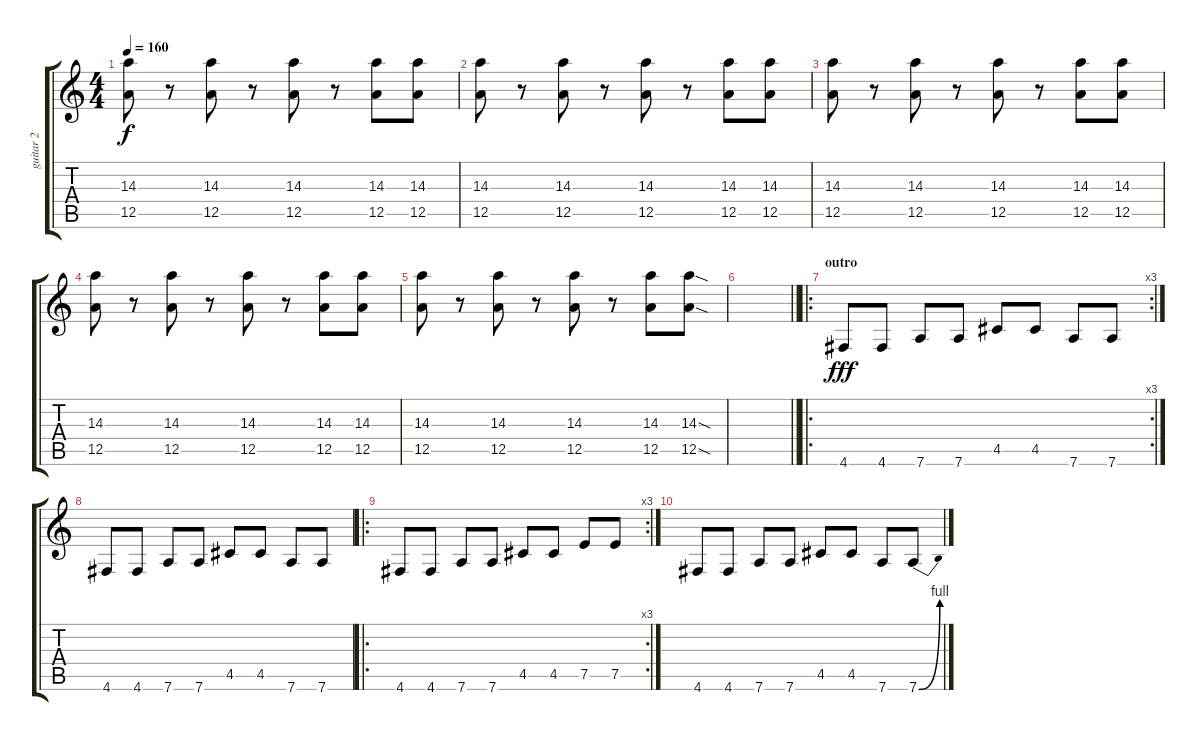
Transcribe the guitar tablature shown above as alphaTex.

\track ("guitar 2" "guitar 2") {instrument distortionguitar}
\staff {score tabs}
\tuning (E4 B3 G3 D3 A2 D2) {hide}
\ts (4 4)
\tempo 160
\clef g2
\ks c
(14.3 12.5).8{dy f} r.8 (14.3 12.5).8 r.8 (14.3 12.5).8 r.8 (14.3 12.5).8 (14.3 12.5).8 |
(14.3 12.5).8 r.8 (14.3 12.5).8 r.8 (14.3 12.5).8 r.8 (14.3 12.5).8 (14.3 12.5).8 |
(14.3 12.5).8 r.8 (14.3 12.5).8 r.8 (14.3 12.5).8 r.8 (14.3 12.5).8 (14.3 12.5).8 |
(14.3 12.5).8 r.8 (14.3 12.5).8 r.8 (14.3 12.5).8 r.8 (14.3 12.5).8 (14.3 12.5).8 |
(14.3 12.5).8 r.8 (14.3 12.5).8 r.8 (14.3 12.5).8 r.8 (14.3 12.5).8 (14.3{sod} 12.5{sod}).8 |
\barLineRight lightlight
|
\ro
\rc 3
\section ("" "outro")
4.6.8{dy fff} 4.6.8 7.6.8 7.6.8 4.5.8 4.5.8 7.6.8 7.6.8 |
4.6.8 4.6.8 7.6.8 7.6.8 4.5.8 4.5.8 7.6.8 7.6.8 |
\ro
\rc 3
4.6.8 4.6.8 7.6.8 7.6.8 4.5.8 4.5.8 7.5.8 7.5.8 |
4.6.8 4.6.8 7.6.8 7.6.8 4.5.8 4.5.8 7.6.8 7.6{be (bend 0 0 60 4)}.8
